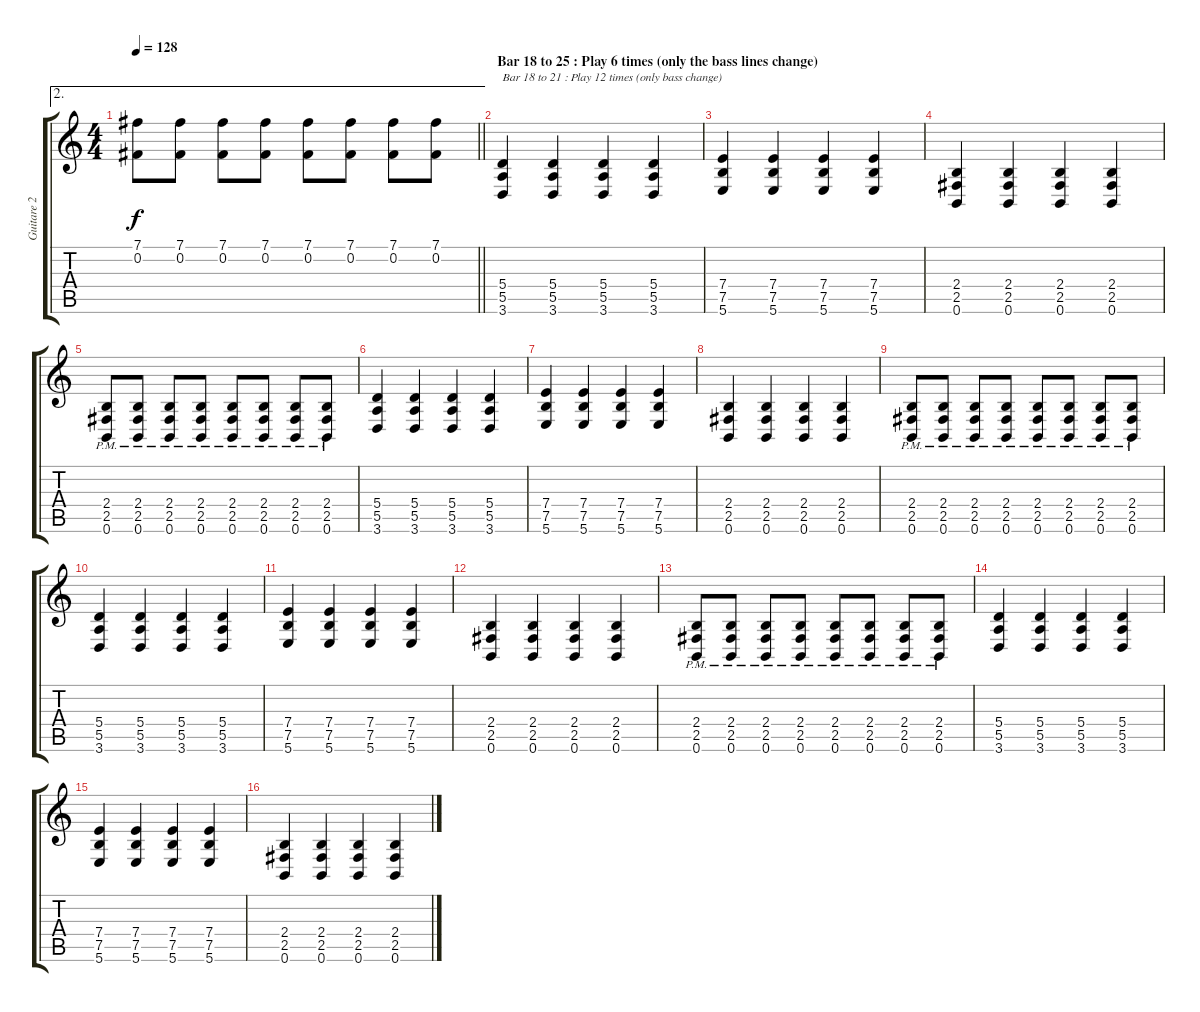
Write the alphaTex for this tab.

\track ("Guitare 2" "Guitare 2") {instrument distortionguitar}
\staff {score tabs}
\tuning (B3 Gb3 D3 A2 E2 B1) {hide}
\ae 2
\ts (4 4)
\tempo 128
\clef g2
\barLineRight lightlight
\ks c
(7.1 0.2).8{dy f} (7.1 0.2).8 (7.1 0.2).8 (7.1 0.2).8 (7.1 0.2).8 (7.1 0.2).8 (7.1 0.2).8 (7.1 0.2).8 |
\section ("" "Bar 18 to 25 : Play 6 times (only the bass lines change)")
(5.4 5.5 3.6).4{txt "Bar 18 to 21 : Play 12 times (only bass change) "} (5.4 5.5 3.6).4 (5.4 5.5 3.6).4 (5.4 5.5 3.6).4 |
(7.4 7.5 5.6).4 (7.4 7.5 5.6).4 (7.4 7.5 5.6).4 (7.4 7.5 5.6).4 |
(2.4 2.5 0.6).4 (2.4 2.5 0.6).4 (2.4 2.5 0.6).4 (2.4 2.5 0.6).4 |
(2.4{pm} 2.5{pm} 0.6{pm}).8 (2.4{pm} 2.5{pm} 0.6{pm}).8 (2.4{pm} 2.5{pm} 0.6{pm}).8 (2.4{pm} 2.5{pm} 0.6{pm}).8 (2.4{pm} 2.5{pm} 0.6{pm}).8 (2.4{pm} 2.5{pm} 0.6{pm}).8 (2.4{pm} 2.5{pm} 0.6{pm}).8 (2.4{pm} 2.5{pm} 0.6{pm}).8 |
(5.4 5.5 3.6).4 (5.4 5.5 3.6).4 (5.4 5.5 3.6).4 (5.4 5.5 3.6).4 |
(7.4 7.5 5.6).4 (7.4 7.5 5.6).4 (7.4 7.5 5.6).4 (7.4 7.5 5.6).4 |
(2.4 2.5 0.6).4 (2.4 2.5 0.6).4 (2.4 2.5 0.6).4 (2.4 2.5 0.6).4 |
(2.4{pm} 2.5{pm} 0.6{pm}).8 (2.4{pm} 2.5{pm} 0.6{pm}).8 (2.4{pm} 2.5{pm} 0.6{pm}).8 (2.4{pm} 2.5{pm} 0.6{pm}).8 (2.4{pm} 2.5{pm} 0.6{pm}).8 (2.4{pm} 2.5{pm} 0.6{pm}).8 (2.4{pm} 2.5{pm} 0.6{pm}).8 (2.4{pm} 2.5{pm} 0.6{pm}).8 |
(5.4 5.5 3.6).4 (5.4 5.5 3.6).4 (5.4 5.5 3.6).4 (5.4 5.5 3.6).4 |
(7.4 7.5 5.6).4 (7.4 7.5 5.6).4 (7.4 7.5 5.6).4 (7.4 7.5 5.6).4 |
(2.4 2.5 0.6).4 (2.4 2.5 0.6).4 (2.4 2.5 0.6).4 (2.4 2.5 0.6).4 |
(2.4{pm} 2.5{pm} 0.6{pm}).8 (2.4{pm} 2.5{pm} 0.6{pm}).8 (2.4{pm} 2.5{pm} 0.6{pm}).8 (2.4{pm} 2.5{pm} 0.6{pm}).8 (2.4{pm} 2.5{pm} 0.6{pm}).8 (2.4{pm} 2.5{pm} 0.6{pm}).8 (2.4{pm} 2.5{pm} 0.6{pm}).8 (2.4{pm} 2.5{pm} 0.6{pm}).8 |
(5.4 5.5 3.6).4 (5.4 5.5 3.6).4 (5.4 5.5 3.6).4 (5.4 5.5 3.6).4 |
(7.4 7.5 5.6).4 (7.4 7.5 5.6).4 (7.4 7.5 5.6).4 (7.4 7.5 5.6).4 |
(2.4 2.5 0.6).4 (2.4 2.5 0.6).4 (2.4 2.5 0.6).4 (2.4 2.5 0.6).4
